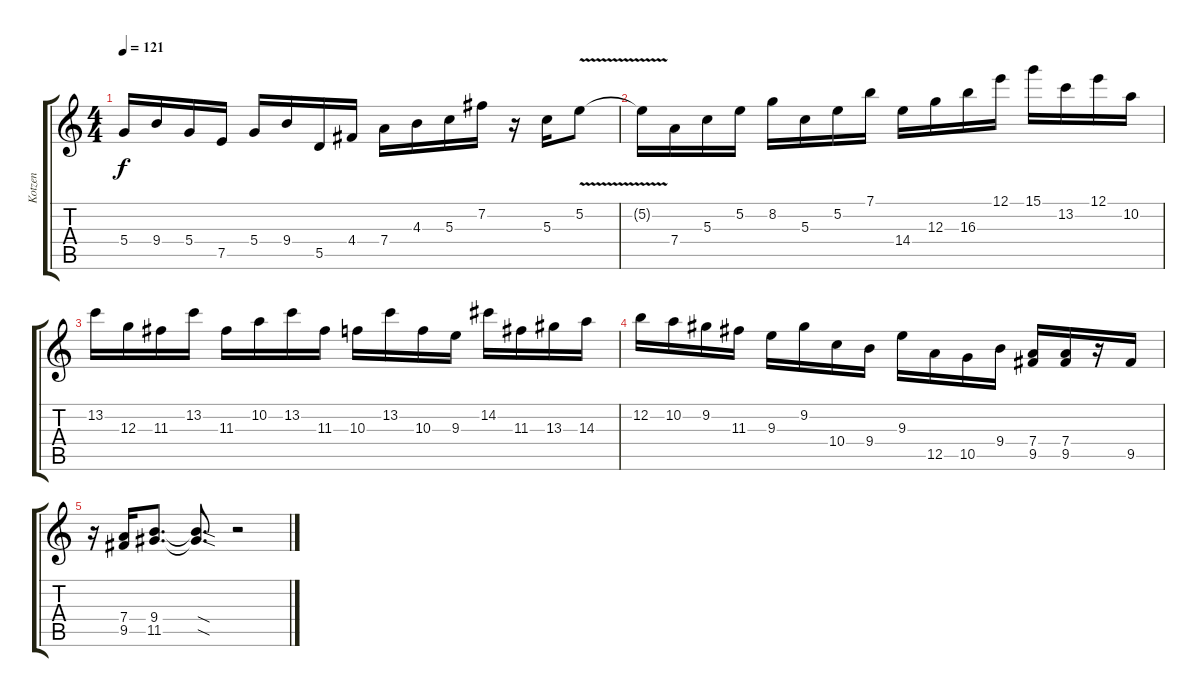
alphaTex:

\track ("Kotzen" "Kotzen") {instrument overdrivenguitar}
\staff {score tabs}
\tuning (E4 B3 G3 D3 A2 E2) {hide}
\ts (4 4)
\tempo 121
\clef g2
\ks c
5.4.16{dy f} 9.4.16 5.4.16 7.5.16 5.4.16 9.4.16 5.5.16 4.4.16 7.4.16 4.3.16 5.3.16 7.2.16 r.16 5.3.16 5.2{v}.8 |
5.2{t}.16 7.4.16 5.3.16 5.2.16 8.2.16 5.3.16 5.2.16 7.1.16 14.4.16 12.3.16 16.3.16 12.1.16 15.1.16 13.2.16 12.1.16 10.2.16 |
13.2.16 12.3.16 11.3.16 13.2.16 11.3.16 10.2.16 13.2.16 11.3.16 10.3.16 13.2.16 10.3.16 9.3.16 14.2.16 11.3.16 13.3.16 14.3.16 |
12.2.16 10.2.16 9.2.16 11.3.16 9.3.16 9.2.16 10.4.16 9.4.16 9.3.16 12.5.16 10.5.16 9.4.16 (7.4 9.5).16 (7.4 9.5).16 r.16 9.5.16 |
r.16 (7.4 9.5).16 (9.4 11.5).8{d} (9.4{sod t} 11.5{sod t}).8{d} r.2
